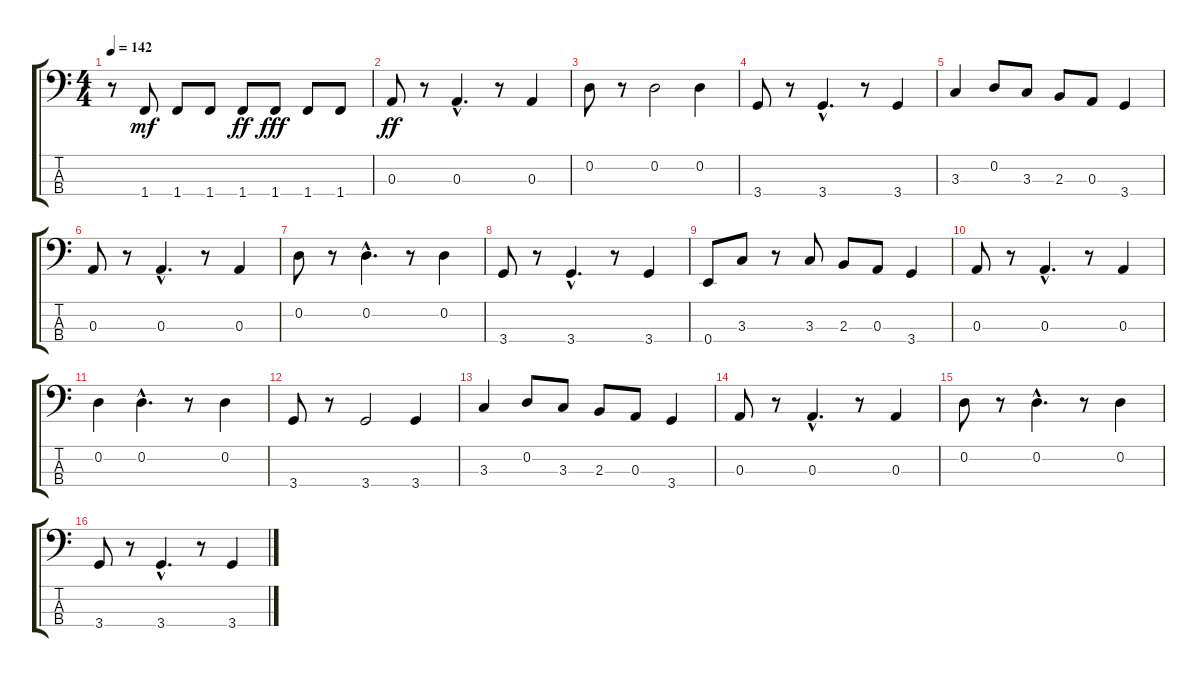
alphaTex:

\track "" {instrument electricbassfinger}
\staff {score tabs}
\tuning (G2 D2 A1 E1) {hide}
\ts (4 4)
\tempo 142
\clef f4
\ks c
r.8{dy f} 1.4.8{dy mf} 1.4.8 1.4.8 1.4.8{dy ff} 1.4.8{dy fff} 1.4.8 1.4.8 |
0.3.8{dy ff} r.8 0.3{hac}.4{d} r.8 0.3.4 |
0.2.8 r.8 0.2.2 0.2.4 |
3.4.8 r.8 3.4{hac}.4{d} r.8 3.4.4 |
3.3.4 0.2.8 3.3.8 2.3.8 0.3.8 3.4.4 |
0.3.8 r.8 0.3{hac}.4{d} r.8 0.3.4 |
0.2.8 r.8 0.2{hac}.4{d} r.8 0.2.4 |
3.4.8 r.8 3.4{hac}.4{d} r.8 3.4.4 |
0.4.8 3.3.8 r.8 3.3.8 2.3.8 0.3.8 3.4.4 |
0.3.8 r.8 0.3{hac}.4{d} r.8 0.3.4 |
0.2.4 0.2{hac}.4{d} r.8 0.2.4 |
3.4.8 r.8 3.4.2 3.4.4 |
3.3.4 0.2.8 3.3.8 2.3.8 0.3.8 3.4.4 |
0.3.8 r.8 0.3{hac}.4{d} r.8 0.3.4 |
0.2.8 r.8 0.2{hac}.4{d} r.8 0.2.4 |
3.4.8 r.8 3.4{hac}.4{d} r.8 3.4.4
